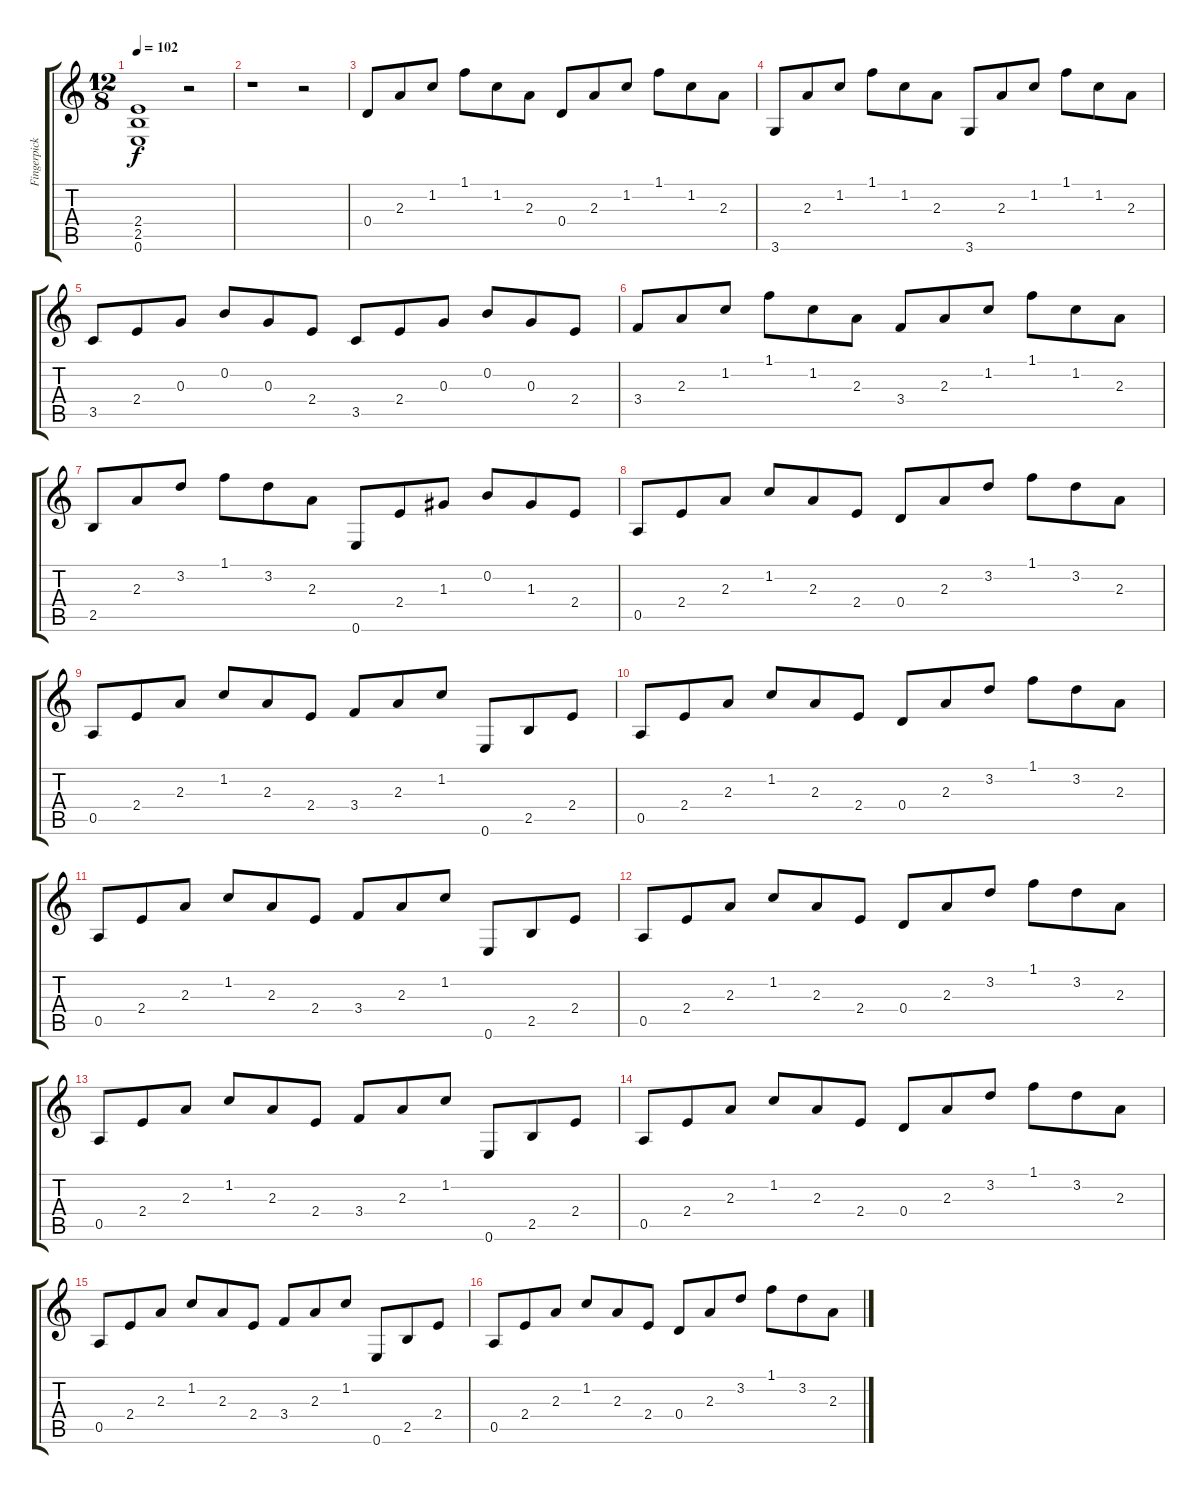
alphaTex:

\track ("Fingerpicking guitar" "Fingerpick") {instrument acousticguitarnylon}
\staff {score tabs}
\tuning (E4 B3 G3 D3 A2 E2) {hide}
\ts (12 8)
\tempo 102
\clef g2
\ks c
(2.4 2.5 0.6).1{dy f} r.2 |
r.1 r.2 |
0.4.8 2.3.8 1.2.8 1.1.8 1.2.8 2.3.8 0.4.8 2.3.8 1.2.8 1.1.8 1.2.8 2.3.8 |
3.6.8 2.3.8 1.2.8 1.1.8 1.2.8 2.3.8 3.6.8 2.3.8 1.2.8 1.1.8 1.2.8 2.3.8 |
3.5.8 2.4.8 0.3.8 0.2.8 0.3.8 2.4.8 3.5.8 2.4.8 0.3.8 0.2.8 0.3.8 2.4.8 |
3.4.8 2.3.8 1.2.8 1.1.8 1.2.8 2.3.8 3.4.8 2.3.8 1.2.8 1.1.8 1.2.8 2.3.8 |
2.5.8 2.3.8 3.2.8 1.1.8 3.2.8 2.3.8 0.6.8 2.4.8 1.3.8 0.2.8 1.3.8 2.4.8 |
0.5.8 2.4.8 2.3.8 1.2.8 2.3.8 2.4.8 0.4.8 2.3.8 3.2.8 1.1.8 3.2.8 2.3.8 |
0.5.8 2.4.8 2.3.8 1.2.8 2.3.8 2.4.8 3.4.8 2.3.8 1.2.8 0.6.8 2.5.8 2.4.8 |
0.5.8 2.4.8 2.3.8 1.2.8 2.3.8 2.4.8 0.4.8 2.3.8 3.2.8 1.1.8 3.2.8 2.3.8 |
0.5.8 2.4.8 2.3.8 1.2.8 2.3.8 2.4.8 3.4.8 2.3.8 1.2.8 0.6.8 2.5.8 2.4.8 |
0.5.8 2.4.8 2.3.8 1.2.8 2.3.8 2.4.8 0.4.8 2.3.8 3.2.8 1.1.8 3.2.8 2.3.8 |
0.5.8 2.4.8 2.3.8 1.2.8 2.3.8 2.4.8 3.4.8 2.3.8 1.2.8 0.6.8 2.5.8 2.4.8 |
0.5.8 2.4.8 2.3.8 1.2.8 2.3.8 2.4.8 0.4.8 2.3.8 3.2.8 1.1.8 3.2.8 2.3.8 |
0.5.8 2.4.8 2.3.8 1.2.8 2.3.8 2.4.8 3.4.8 2.3.8 1.2.8 0.6.8 2.5.8 2.4.8 |
0.5.8 2.4.8 2.3.8 1.2.8 2.3.8 2.4.8 0.4.8 2.3.8 3.2.8 1.1.8 3.2.8 2.3.8
